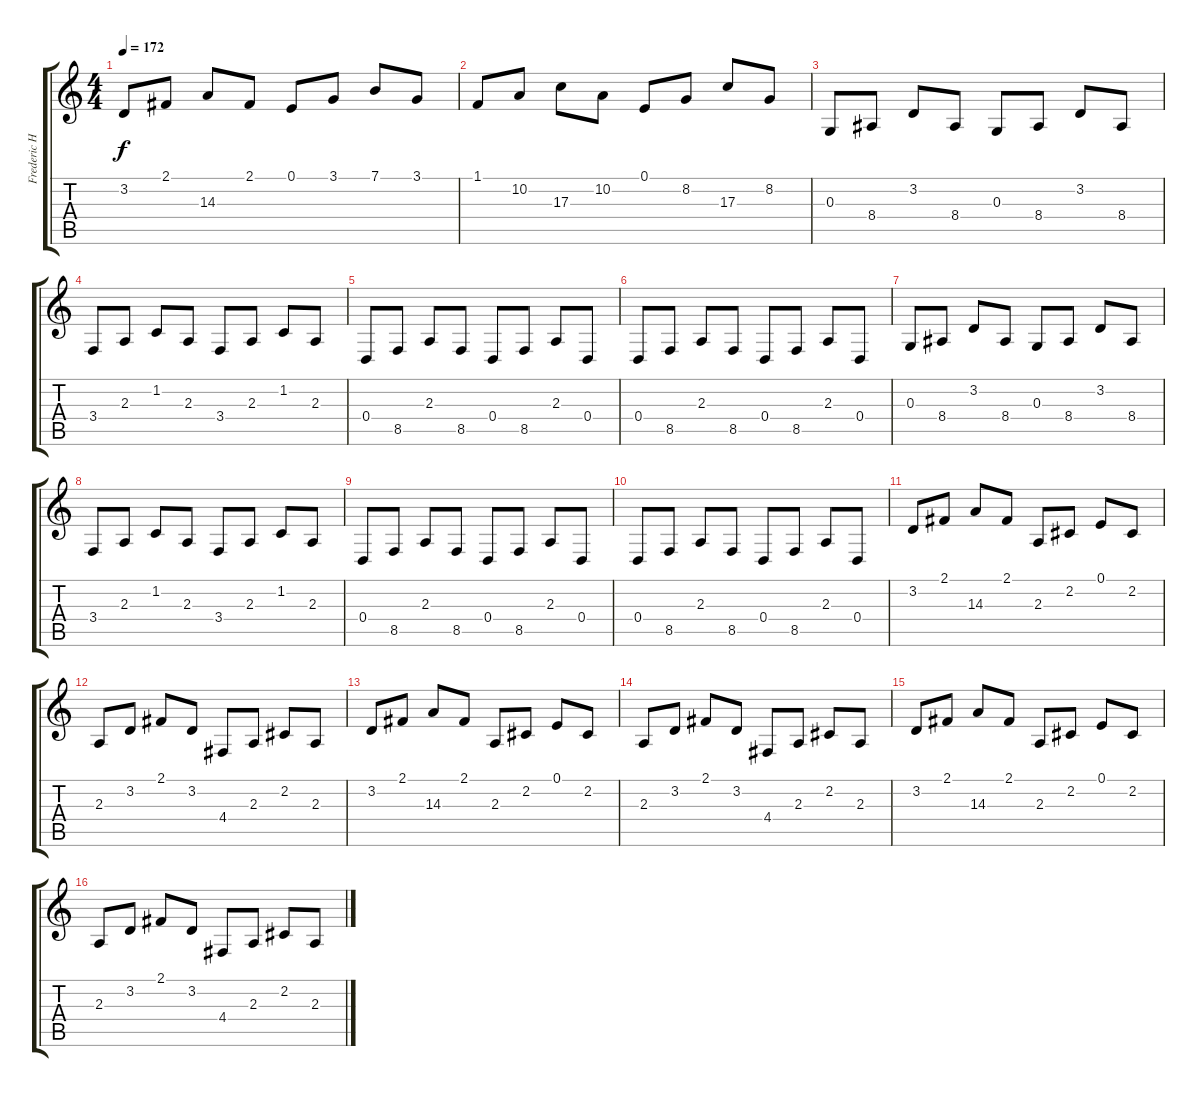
\track ("Frederic Helmer" "Frederic H") {instrument fx8scifi}
\staff {score tabs}
\tuning (E4 B3 G3 D3 A2 E2) {hide}
\ts (4 4)
\tempo 172
\clef g2
\ks c
3.2.8{dy f} 2.1.8 14.3.8 2.1.8 0.1.8 3.1.8 7.1.8 3.1.8 |
1.1.8 10.2.8 17.3.8 10.2.8 0.1.8 8.2.8 17.3.8 8.2.8 |
0.3.8 8.4.8 3.2.8 8.4.8 0.3.8 8.4.8 3.2.8 8.4.8 |
3.4.8 2.3.8 1.2.8 2.3.8 3.4.8 2.3.8 1.2.8 2.3.8 |
0.4.8 8.5.8 2.3.8 8.5.8 0.4.8 8.5.8 2.3.8 0.4.8 |
0.4.8 8.5.8 2.3.8 8.5.8 0.4.8 8.5.8 2.3.8 0.4.8 |
0.3.8 8.4.8 3.2.8 8.4.8 0.3.8 8.4.8 3.2.8 8.4.8 |
3.4.8 2.3.8 1.2.8 2.3.8 3.4.8 2.3.8 1.2.8 2.3.8 |
0.4.8 8.5.8 2.3.8 8.5.8 0.4.8 8.5.8 2.3.8 0.4.8 |
0.4.8 8.5.8 2.3.8 8.5.8 0.4.8 8.5.8 2.3.8 0.4.8 |
3.2.8 2.1.8 14.3.8 2.1.8 2.3.8 2.2.8 0.1.8 2.2.8 |
2.3.8 3.2.8 2.1.8 3.2.8 4.4.8 2.3.8 2.2.8 2.3.8 |
3.2.8 2.1.8 14.3.8 2.1.8 2.3.8 2.2.8 0.1.8 2.2.8 |
2.3.8 3.2.8 2.1.8 3.2.8 4.4.8 2.3.8 2.2.8 2.3.8 |
3.2.8 2.1.8 14.3.8 2.1.8 2.3.8 2.2.8 0.1.8 2.2.8 |
2.3.8 3.2.8 2.1.8 3.2.8 4.4.8 2.3.8 2.2.8 2.3.8
